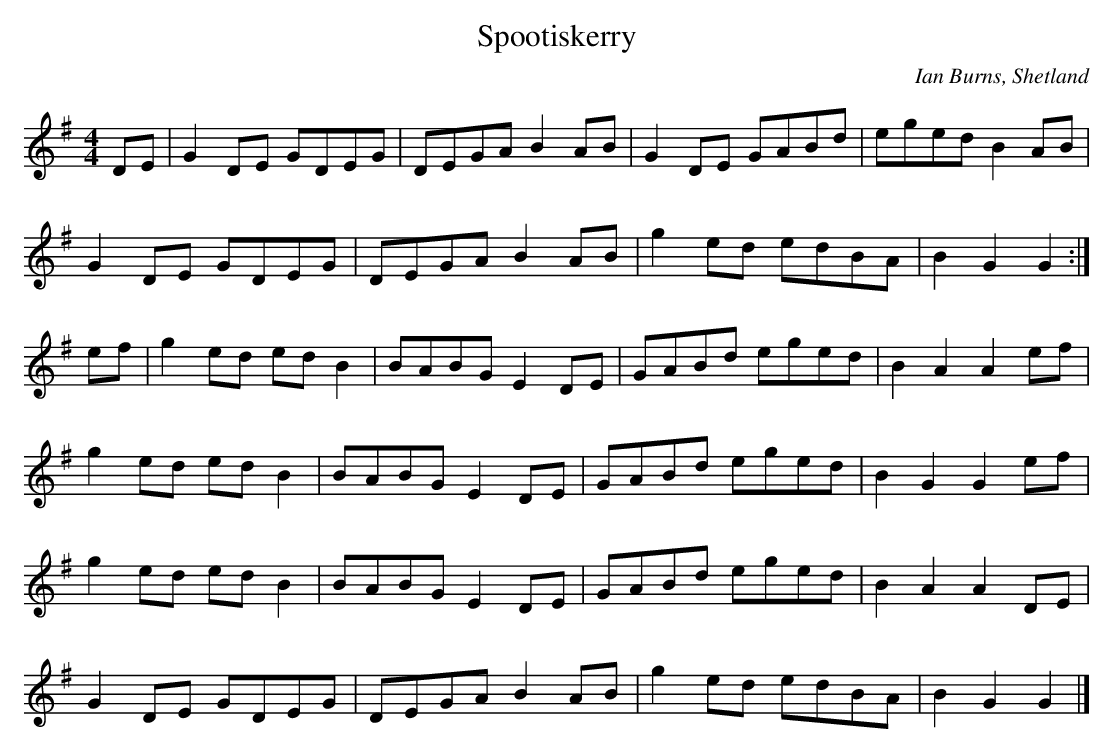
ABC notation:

X:1
T:Spootiskerry
C:Ian Burns, Shetland
M:4/4
L:1/8
K:G
DE|G2 DE GDEG|DEGA B2 AB|G2 DE GABd|eged B2 AB|
G2 DE GDEG|DEGA B2 AB|g2 ed edBA|B2 G2 G2:|
ef|g2 ed ed B2|BABG E2 DE|GABd eged|B2 A2 A2 ef|
g2 ed ed B2|BABG E2 DE|GABd eged|B2 G2 G2 ef|
g2 ed ed B2|BABG E2 DE|GABd eged|B2 A2 A2 DE|
G2 DE GDEG|DEGA B2 AB|g2 ed edBA|B2 G2 G2|]
